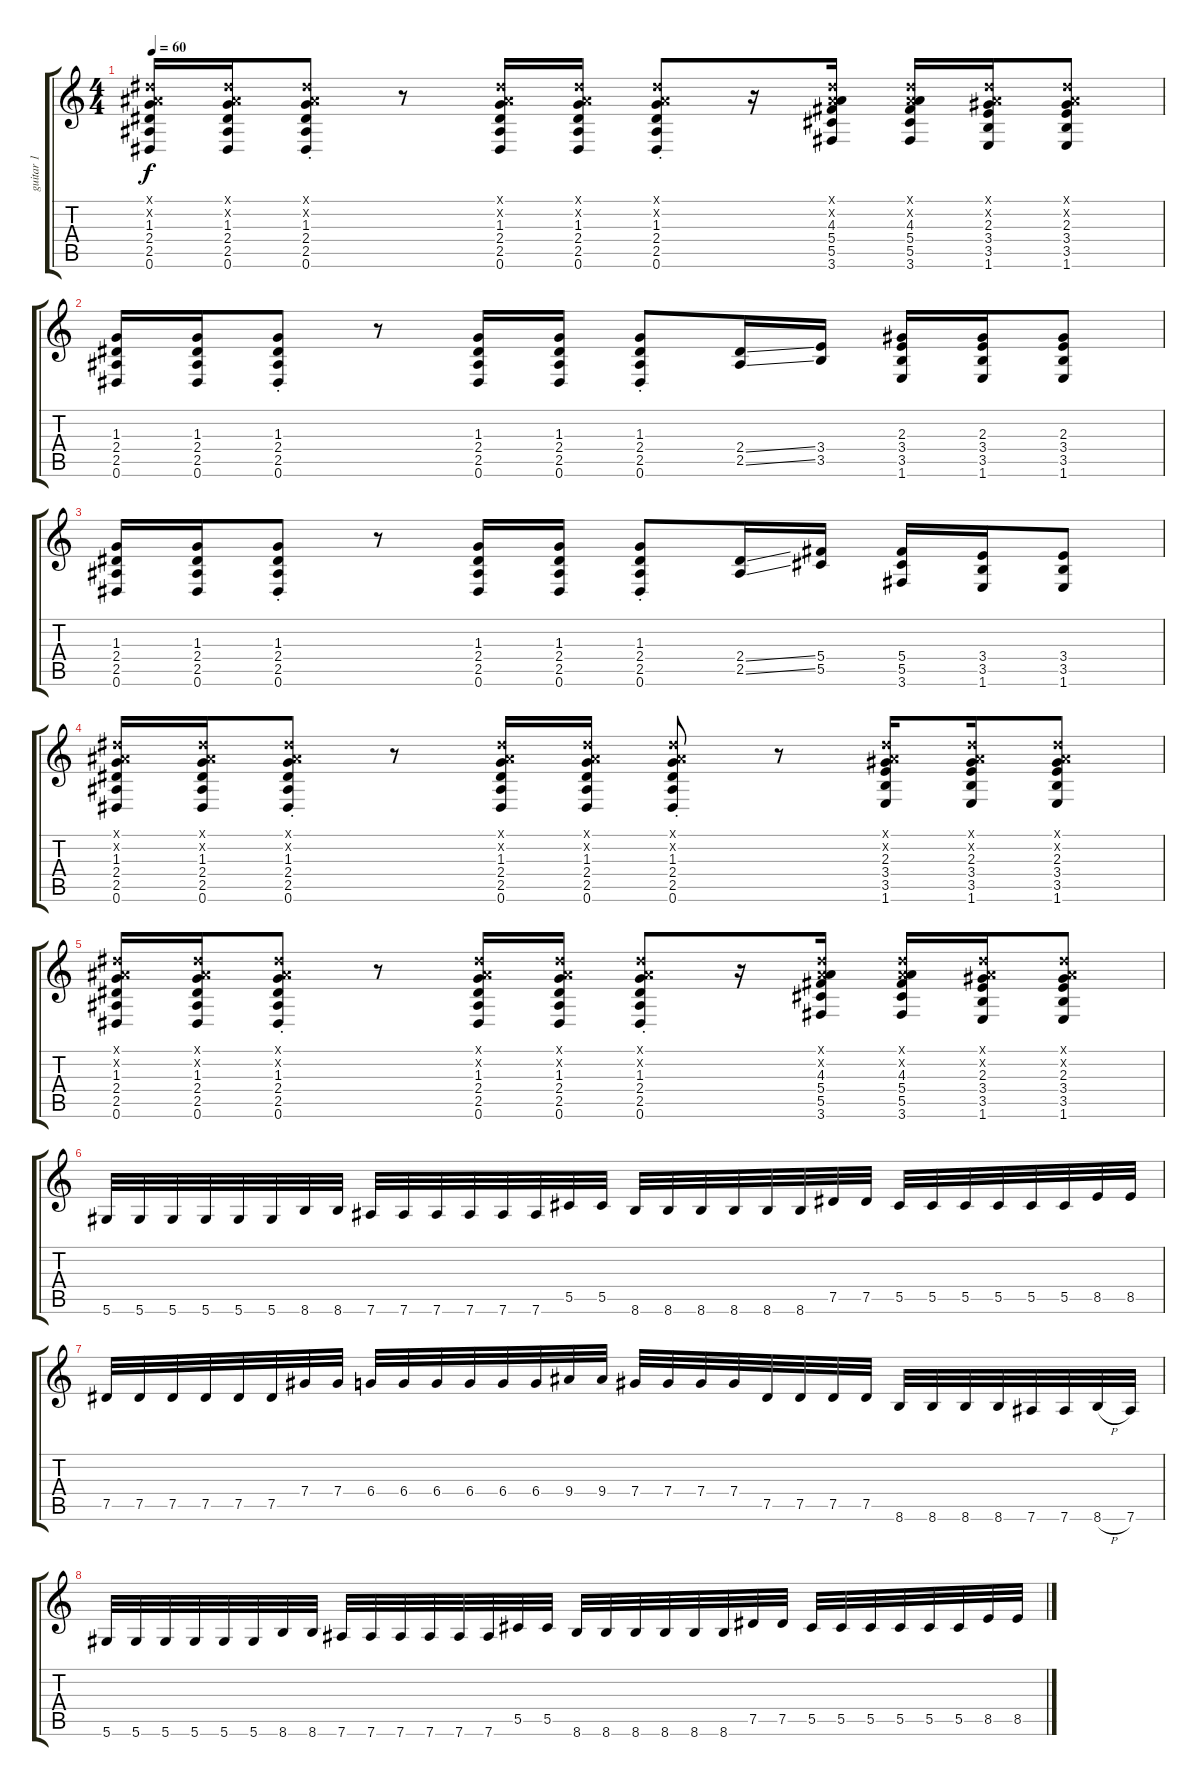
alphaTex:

\track ("guitar 1" "guitar 1") {instrument overdrivenguitar}
\staff {score tabs}
\tuning (Eb4 Bb3 Gb3 Db3 Ab2 Eb2) {hide}
\ts (4 4)
\tempo 60
\clef g2
\ks c
(0.1{x} 0.2{x} 1.3 2.4 2.5 0.6).16{dy f} (0.1{x} 0.2{x} 1.3 2.4 2.5 0.6).16 (0.1{x} 0.2{x} 1.3{st} 2.4{st} 2.5{st} 0.6{st}).8 r.8 (0.1{x} 0.2{x} 1.3 2.4 2.5 0.6).16 (0.1{x} 0.2{x} 1.3 2.4 2.5 0.6).16 (0.1{x} 0.2{x} 1.3{st} 2.4{st} 2.5{st} 0.6{st}).8 r.16 (0.1{x} 0.2{x} 4.3 5.4 5.5 3.6).16 (0.1{x} 0.2{x} 4.3 5.4 5.5 3.6).16 (0.1{x} 0.2{x} 2.3 3.4 3.5 1.6).16 (0.1{x} 0.2{x} 2.3 3.4 3.5 1.6).8 |
(1.3 2.4 2.5 0.6).16 (1.3 2.4 2.5 0.6).16 (1.3{st} 2.4{st} 2.5{st} 0.6{st}).8 r.8 (1.3 2.4 2.5 0.6).16 (1.3 2.4 2.5 0.6).16 (1.3{st} 2.4{st} 2.5{st} 0.6{st}).8 (2.4{ss} 2.5{ss}).16 (3.4 3.5).16 (2.3 3.4 3.5 1.6).16 (2.3 3.4 3.5 1.6).16 (2.3 3.4 3.5 1.6).8 |
(1.3 2.4 2.5 0.6).16 (1.3 2.4 2.5 0.6).16 (1.3{st} 2.4{st} 2.5{st} 0.6{st}).8 r.8 (1.3 2.4 2.5 0.6).16 (1.3 2.4 2.5 0.6).16 (1.3{st} 2.4{st} 2.5{st} 0.6{st}).8 (2.4{ss} 2.5{ss}).16 (5.4 5.5).16 (5.4 5.5 3.6).16 (3.4 3.5 1.6).16 (3.4 3.5 1.6).8 |
(0.1{x} 0.2{x} 1.3 2.4 2.5 0.6).16 (0.1{x} 0.2{x} 1.3 2.4 2.5 0.6).16 (0.1{x} 0.2{x} 1.3{st} 2.4{st} 2.5{st} 0.6{st}).8 r.8 (0.1{x} 0.2{x} 1.3 2.4 2.5 0.6).16 (0.1{x} 0.2{x} 1.3 2.4 2.5 0.6).16 (0.1{x} 0.2{x} 1.3{st} 2.4{st} 2.5{st} 0.6{st}).8 r.8 (0.1{x} 0.2{x} 2.3 3.4 3.5 1.6).16{beam splitsecondary} (0.1{x} 0.2{x} 2.3 3.4 3.5 1.6).16 (0.1{x} 0.2{x} 2.3 3.4 3.5 1.6).8 |
(0.1{x} 0.2{x} 1.3 2.4 2.5 0.6).16 (0.1{x} 0.2{x} 1.3 2.4 2.5 0.6).16 (0.1{x} 0.2{x} 1.3{st} 2.4{st} 2.5{st} 0.6{st}).8 r.8 (0.1{x} 0.2{x} 1.3 2.4 2.5 0.6).16 (0.1{x} 0.2{x} 1.3 2.4 2.5 0.6).16 (0.1{x} 0.2{x} 1.3{st} 2.4{st} 2.5{st} 0.6{st}).8 r.16 (0.1{x} 0.2{x} 4.3 5.4 5.5 3.6).16 (0.1{x} 0.2{x} 4.3 5.4 5.5 3.6).16 (0.1{x} 0.2{x} 2.3 3.4 3.5 1.6).16 (0.1{x} 0.2{x} 2.3 3.4 3.5 1.6).8 |
5.6.32 5.6.32 5.6.32 5.6.32 5.6.32 5.6.32 8.6.32 8.6.32 7.6.32 7.6.32 7.6.32 7.6.32 7.6.32 7.6.32 5.5.32 5.5.32 8.6.32 8.6.32 8.6.32 8.6.32 8.6.32 8.6.32 7.5.32 7.5.32 5.5.32 5.5.32 5.5.32 5.5.32 5.5.32 5.5.32 8.5.32 8.5.32 |
7.5.32 7.5.32 7.5.32 7.5.32 7.5.32 7.5.32 7.4.32 7.4.32 6.4.32 6.4.32 6.4.32 6.4.32 6.4.32 6.4.32 9.4.32 9.4.32 7.4.32 7.4.32 7.4.32 7.4.32 7.5.32 7.5.32 7.5.32 7.5.32 8.6.32 8.6.32 8.6.32 8.6.32 7.6.32 7.6.32 8.6{h}.32 7.6.32 |
5.6.32 5.6.32 5.6.32 5.6.32 5.6.32 5.6.32 8.6.32 8.6.32 7.6.32 7.6.32 7.6.32 7.6.32 7.6.32 7.6.32 5.5.32 5.5.32 8.6.32 8.6.32 8.6.32 8.6.32 8.6.32 8.6.32 7.5.32 7.5.32 5.5.32 5.5.32 5.5.32 5.5.32 5.5.32 5.5.32 8.5.32 8.5.32
